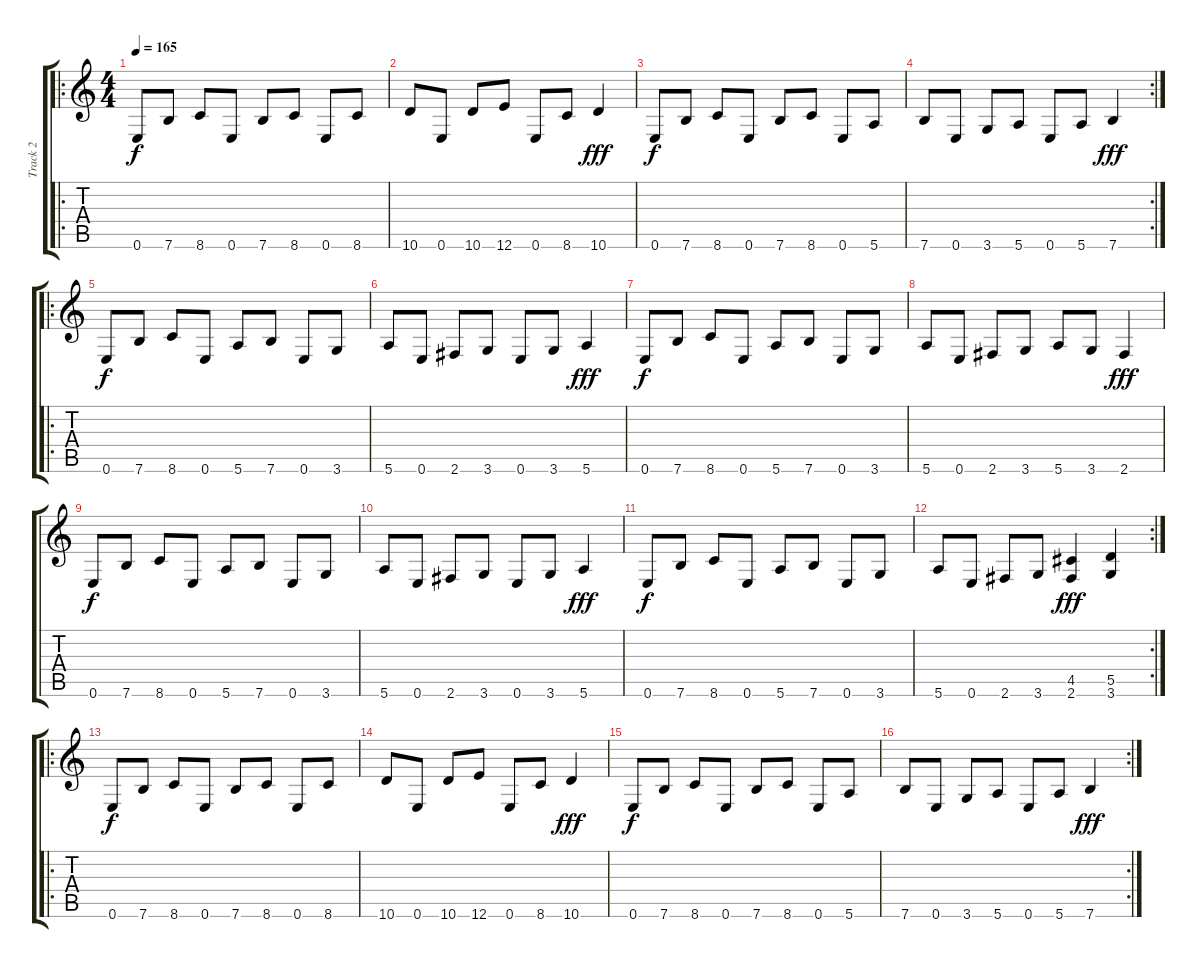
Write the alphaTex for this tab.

\track ("Track 2" "Track 2") {instrument distortionguitar}
\staff {score tabs}
\tuning (E4 B3 G3 D3 A2 E2) {hide}
\ro
\ts (4 4)
\tempo 165
\clef g2
\ks c
0.6.8{dy f} 7.6.8 8.6.8 0.6.8 7.6.8 8.6.8 0.6.8 8.6.8 |
10.6.8 0.6.8 10.6.8 12.6.8 0.6.8 8.6.8 10.6.4{dy fff} |
0.6.8{dy f} 7.6.8 8.6.8 0.6.8 7.6.8 8.6.8 0.6.8 5.6.8 |
\rc 2
7.6.8 0.6.8 3.6.8 5.6.8 0.6.8 5.6.8 7.6.4{dy fff} |
\ro
0.6.8{dy f} 7.6.8 8.6.8 0.6.8 5.6.8 7.6.8 0.6.8 3.6.8 |
5.6.8 0.6.8 2.6.8 3.6.8 0.6.8 3.6.8 5.6.4{dy fff} |
0.6.8{dy f} 7.6.8 8.6.8 0.6.8 5.6.8 7.6.8 0.6.8 3.6.8 |
5.6.8 0.6.8 2.6.8 3.6.8 5.6.8 3.6.8 2.6.4{dy fff} |
0.6.8{dy f} 7.6.8 8.6.8 0.6.8 5.6.8 7.6.8 0.6.8 3.6.8 |
5.6.8 0.6.8 2.6.8 3.6.8 0.6.8 3.6.8 5.6.4{dy fff} |
0.6.8{dy f} 7.6.8 8.6.8 0.6.8 5.6.8 7.6.8 0.6.8 3.6.8 |
\rc 2
5.6.8 0.6.8 2.6.8 3.6.8 (4.5 2.6).4{dy fff} (5.5 3.6).4 |
\ro
0.6.8{dy f} 7.6.8 8.6.8 0.6.8 7.6.8 8.6.8 0.6.8 8.6.8 |
10.6.8 0.6.8 10.6.8 12.6.8 0.6.8 8.6.8 10.6.4{dy fff} |
0.6.8{dy f} 7.6.8 8.6.8 0.6.8 7.6.8 8.6.8 0.6.8 5.6.8 |
\rc 2
7.6.8 0.6.8 3.6.8 5.6.8 0.6.8 5.6.8 7.6.4{dy fff}
